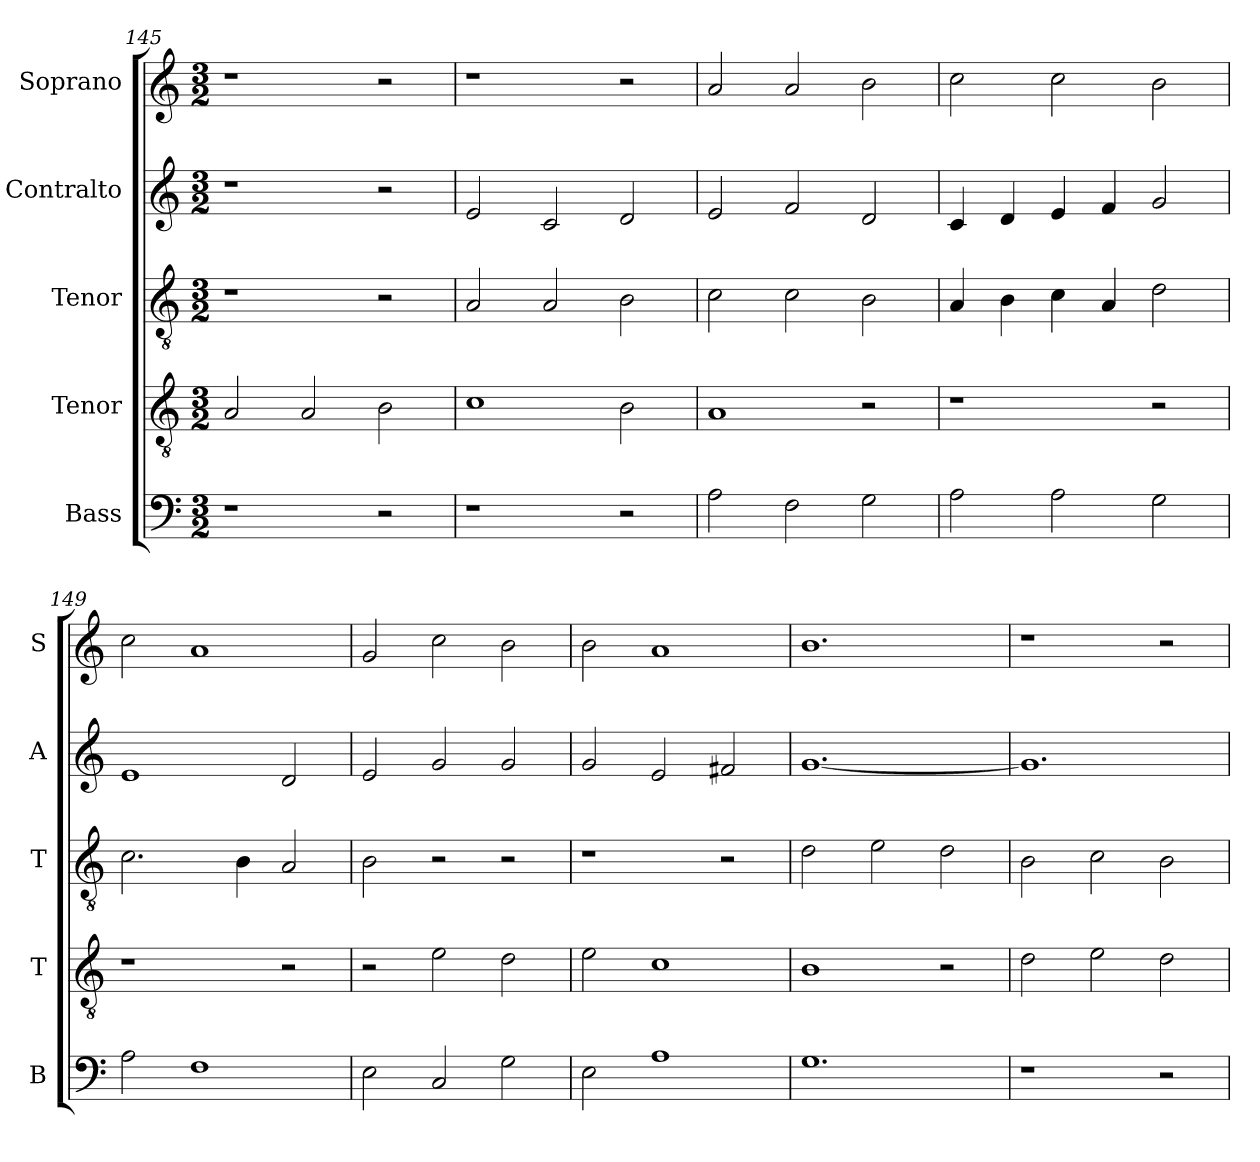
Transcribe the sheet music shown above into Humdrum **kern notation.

**kern	**kern	**kern	**kern	**kern
*part5	*part4	*part3	*part2	*part1
*staff5	*staff4	*staff3	*staff2	*staff1
*I"Bass	*I"Tenor	*I"Tenor	*I"Contralto	*I"Soprano
*I'B	*I'T	*I'T	*I'A	*I'S
*clefF4	*clefGv2	*clefGv2	*clefG2	*clefG2
*k[]	*k[]	*k[]	*k[]	*k[]
*E:phr	*E:phr	*E:phr	*E:phr	*E:phr
*M3/2	*M3/2	*M3/2	*M3/2	*M3/2
=145	=145	=145	=145	=145
1r	2A	1r	1r	1r
.	2A	.	.	.
2r	2B	2r	2r	2r
=146	=146	=146	=146	=146
1r	1c	2A	2e	1r
.	.	2A	2c	.
2r	2B	2B	2d	2r
=147	=147	=147	=147	=147
2A	1A	2c	2e	2a
2F	.	2c	2f	2a
2G	2r	2B	2d	2b
=148	=148	=148	=148	=148
2A	1r	4A	4c	2cc
.	.	4B	4d	.
2A	.	4c	4e	2cc
.	.	4A	4f	.
2G	2r	2d	2g	2b
=149	=149	=149	=149	=149
2A	1r	2.c	1e	2cc
1F	.	.	.	1a
.	.	4B	.	.
.	2r	2A	2d	.
=150	=150	=150	=150	=150
2E	2r	2B	2e	2g
2C	2e	2r	2g	2cc
2G	2d	2r	2g	2b
=151	=151	=151	=151	=151
2E	2e	1r	2g	2b
1A	1c	.	2e	1a
.	.	2r	2f#X	.
=152	=152	=152	=152	=152
1.G	1B	2d	[1.g	1.b
.	.	2e	.	.
.	2r	2d	.	.
=153	=153	=153	=153	=153
1r	2d	2B	1.g]	1r
.	2e	2c	.	.
2r	2d	2B	.	2r
=	=	=	=	=
*-	*-	*-	*-	*-
